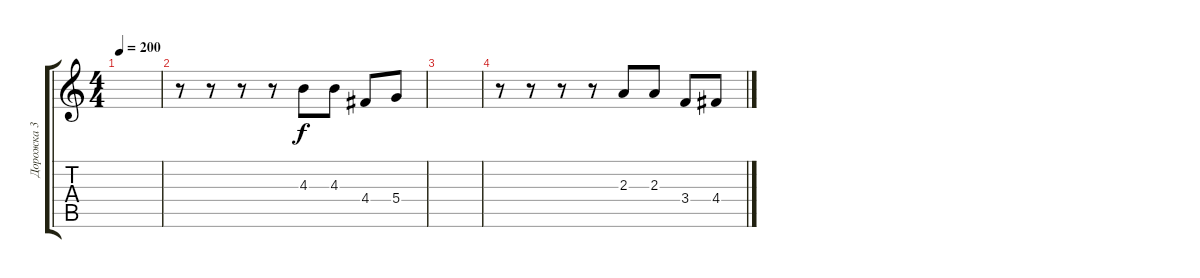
\track ("Дорожка 3" "Дорожка 3") {instrument overdrivenguitar}
\staff {score tabs}
\tuning (E4 B3 G3 D3 A2 E2) {hide}
\ts (4 4)
\tempo 200
\clef g2
\ks c
|
r.8 r.8 r.8 r.8 4.3.8 4.3.8 4.4.8 5.4.8 |
|
r.8 r.8 r.8 r.8 2.3.8 2.3.8 3.4.8 4.4.8
